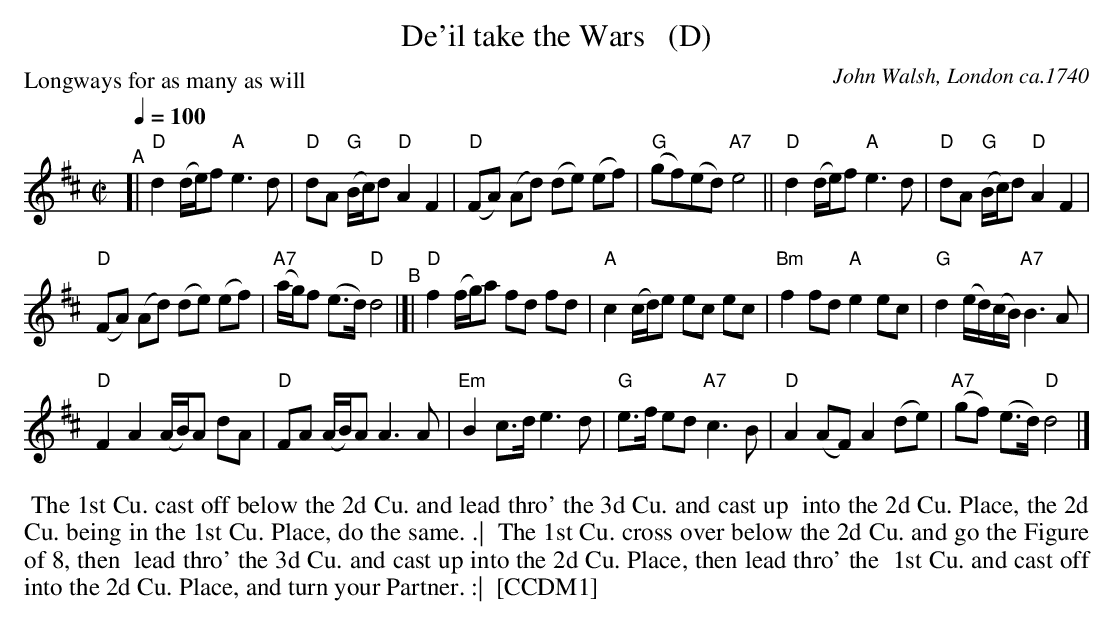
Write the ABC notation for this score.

X:1
T: De'il take the Wars   (D)
P: Longways for as many as will
O: John Walsh, London ca.1740
M: C|
L: 1/8
Q: 1/4=100
K: D
"^A"[|\
"D"d2 (d/e/)f "A"e3 d | "D"dA "G"(B/c/)d "D"A2 F2 |\
"D"(FA) (Ad) (de) (ef) | "G"(gf)(ed) "A7"e4 ||\
"D"d2 (d/e/)f "A"e3d | "D"dA "G"(B/c/)d "D"A2 F2 |
"D"(FA) (Ad) (de) (ef) | "A7"(a/g/)f (e>d) "D"d4 "^B"|[|\
"D"f2 (f/g/)a fd fd | "A"c2 (c/d/)e ec ec |\
"Bm"f2 fd "A"e2 ec | "G"d2 (e/d/)(c/B/) "A7"B3 A |
"D"F2 A2 (A/B/)A dA | "D"FA (A/B/)A A3 A |\
"Em"B2 c>d e3 d | "G"e>f ed "A7"c3 B |\
"D"A2 (AF) A2 (de) | "A7"(gf) (e>d) "D"d4 |]
